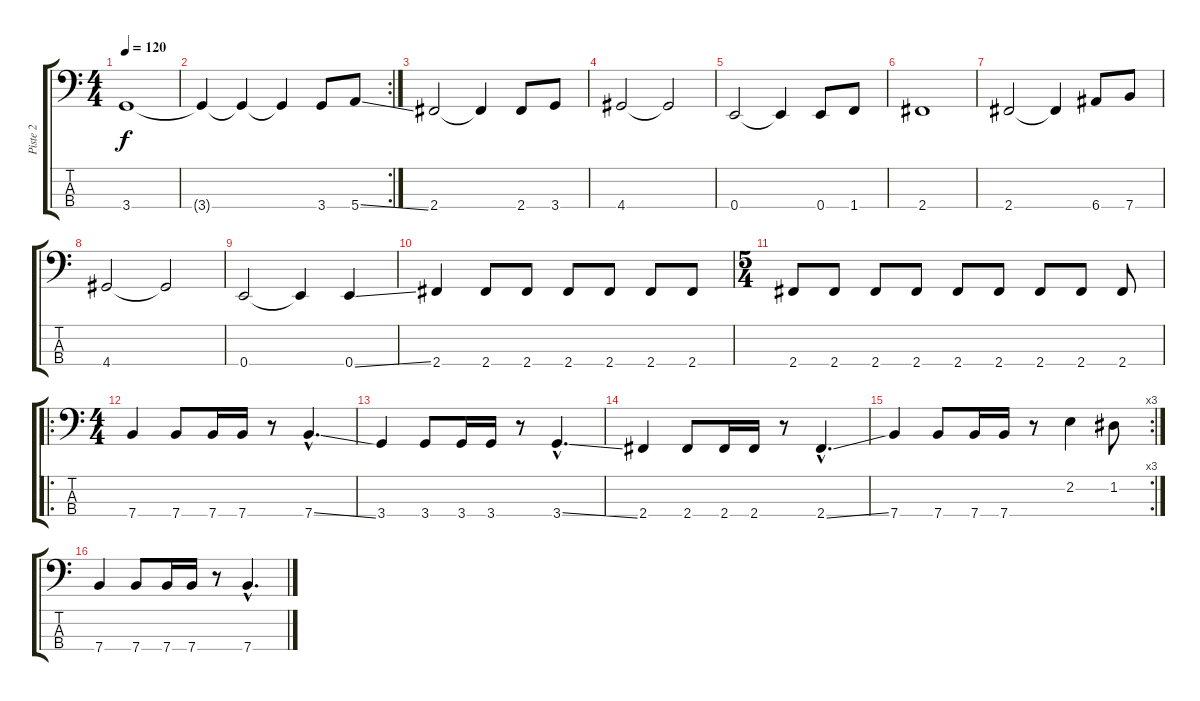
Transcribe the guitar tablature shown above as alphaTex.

\track ("Piste 2" "Piste 2") {instrument electricbassfinger}
\staff {score tabs}
\tuning (G2 D2 A1 E1) {hide}
\ts (4 4)
\tempo 120
\clef f4
\ks c
3.4.1{dy f} |
\rc 2
3.4{t}.4 3.4{t}.4 3.4{t}.4 3.4.8 5.4{ss}.8 |
2.4.2 2.4{t}.4 2.4.8 3.4.8 |
4.4.2 4.4{t}.2 |
0.4.2 0.4{t}.4 0.4.8 1.4.8 |
2.4.1 |
2.4.2 2.4{t}.4 6.4.8 7.4.8 |
4.4.2 4.4{t}.2 |
0.4.2 0.4{t}.4 0.4{ss}.4 |
2.4.4 2.4.8 2.4.8 2.4.8 2.4.8 2.4.8 2.4.8 |
\ts (5 4)
2.4.8 2.4.8 2.4.8 2.4.8 2.4.8 2.4.8 2.4.8 2.4.8 2.4.8 |
\ro
\ts (4 4)
7.4.4 7.4.8 7.4.16 7.4.16 r.8 7.4{ss hac}.4{d} |
3.4.4 3.4.8 3.4.16 3.4.16 r.8 3.4{ss hac}.4{d} |
2.4.4 2.4.8 2.4.16 2.4.16 r.8 2.4{ss hac}.4{d} |
\rc 3
7.4.4 7.4.8 7.4.16 7.4.16 r.8 2.2.4 1.2.8 |
7.4.4 7.4.8 7.4.16 7.4.16 r.8 7.4{ss hac}.4{d}
